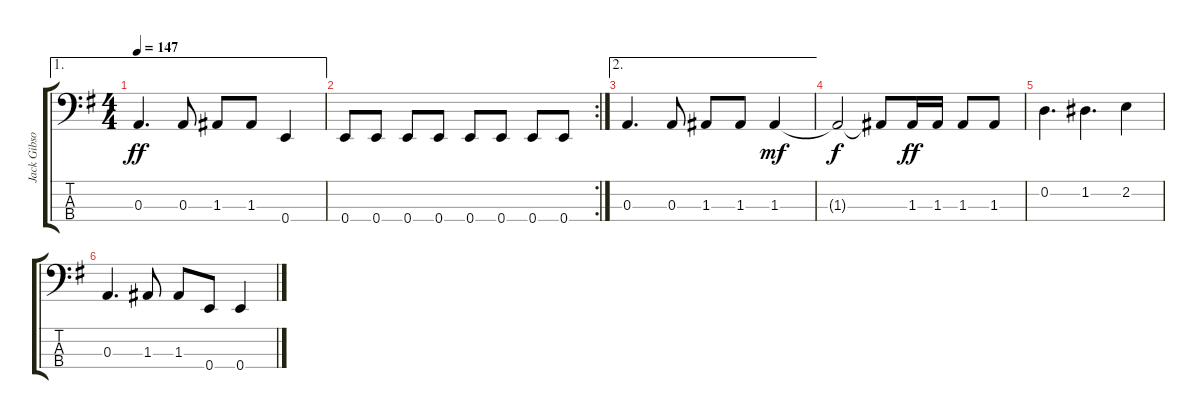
\track ("Jack Gibson" "Jack Gibso") {instrument electricbasspick}
\staff {score tabs}
\tuning (G2 D2 A1 E1) {hide}
\ae 1
\ts (4 4)
\tempo 147
\clef f4
\ks g
0.3.4{d dy ff} 0.3.8 1.3.8 1.3.8 0.4.4 |
\rc 2
0.4.8 0.4.8 0.4.8 0.4.8 0.4.8 0.4.8 0.4.8 0.4.8 |
\ae 2
0.3.4{d} 0.3.8 1.3.8 1.3.8 1.3.4{dy mf} |
1.3{t}.2{dy f} 1.3{t}.8 1.3.16{dy ff} 1.3.16 1.3.8 1.3.8 |
0.2.4{d} 1.2.4{d} 2.2.4 |
0.3.4{d} 1.3.8 1.3.8 0.4.8 0.4.4
